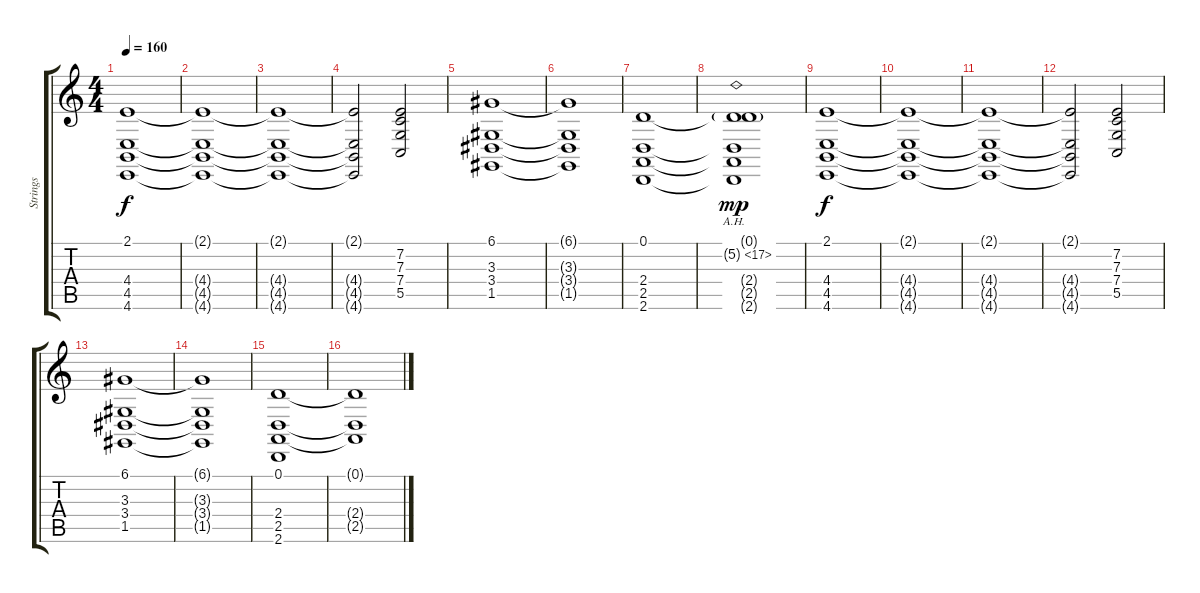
\track ("Strings" "Strings") {instrument stringensemble2}
\staff {score tabs}
\tuning (D4 A3 F3 C3 G2 C2) {hide}
\ts (4 4)
\tempo 160
\clef g2
\ks c
(2.1 4.4{t} 4.5{t} 4.6{t}).1{dy f} |
(2.1{t} 4.4{t} 4.5{t} 4.6{t}).1 |
(2.1{t} 4.4{t} 4.5{t} 4.6{t}).1 |
(2.1{t} 4.4{t} 4.5{t} 4.6{t}).2 (7.2 7.3 7.4 5.5).2 |
(6.1 3.3 3.4 1.5).1 |
(6.1{t} 3.3{t} 3.4{t} 1.5{t}).1 |
(0.1 2.4 2.5 2.6).1 |
(0.1{t} 5.2{ah 12 g} 2.4{t} 2.5{t} 2.6{t}).1{dy mp} |
(2.1 4.4 4.5 4.6).1{dy f} |
(2.1{t} 4.4{t} 4.5{t} 4.6{t}).1 |
(2.1{t} 4.4{t} 4.5{t} 4.6{t}).1 |
(2.1{t} 4.4{t} 4.5{t} 4.6{t}).2 (7.2 7.3 7.4 5.5).2 |
(6.1 3.3 3.4 1.5).1 |
(6.1{t} 3.3{t} 3.4{t} 1.5{t}).1 |
(0.1 2.4 2.5 2.6).1 |
(0.1{t} 2.4{t} 2.5{t}).1
